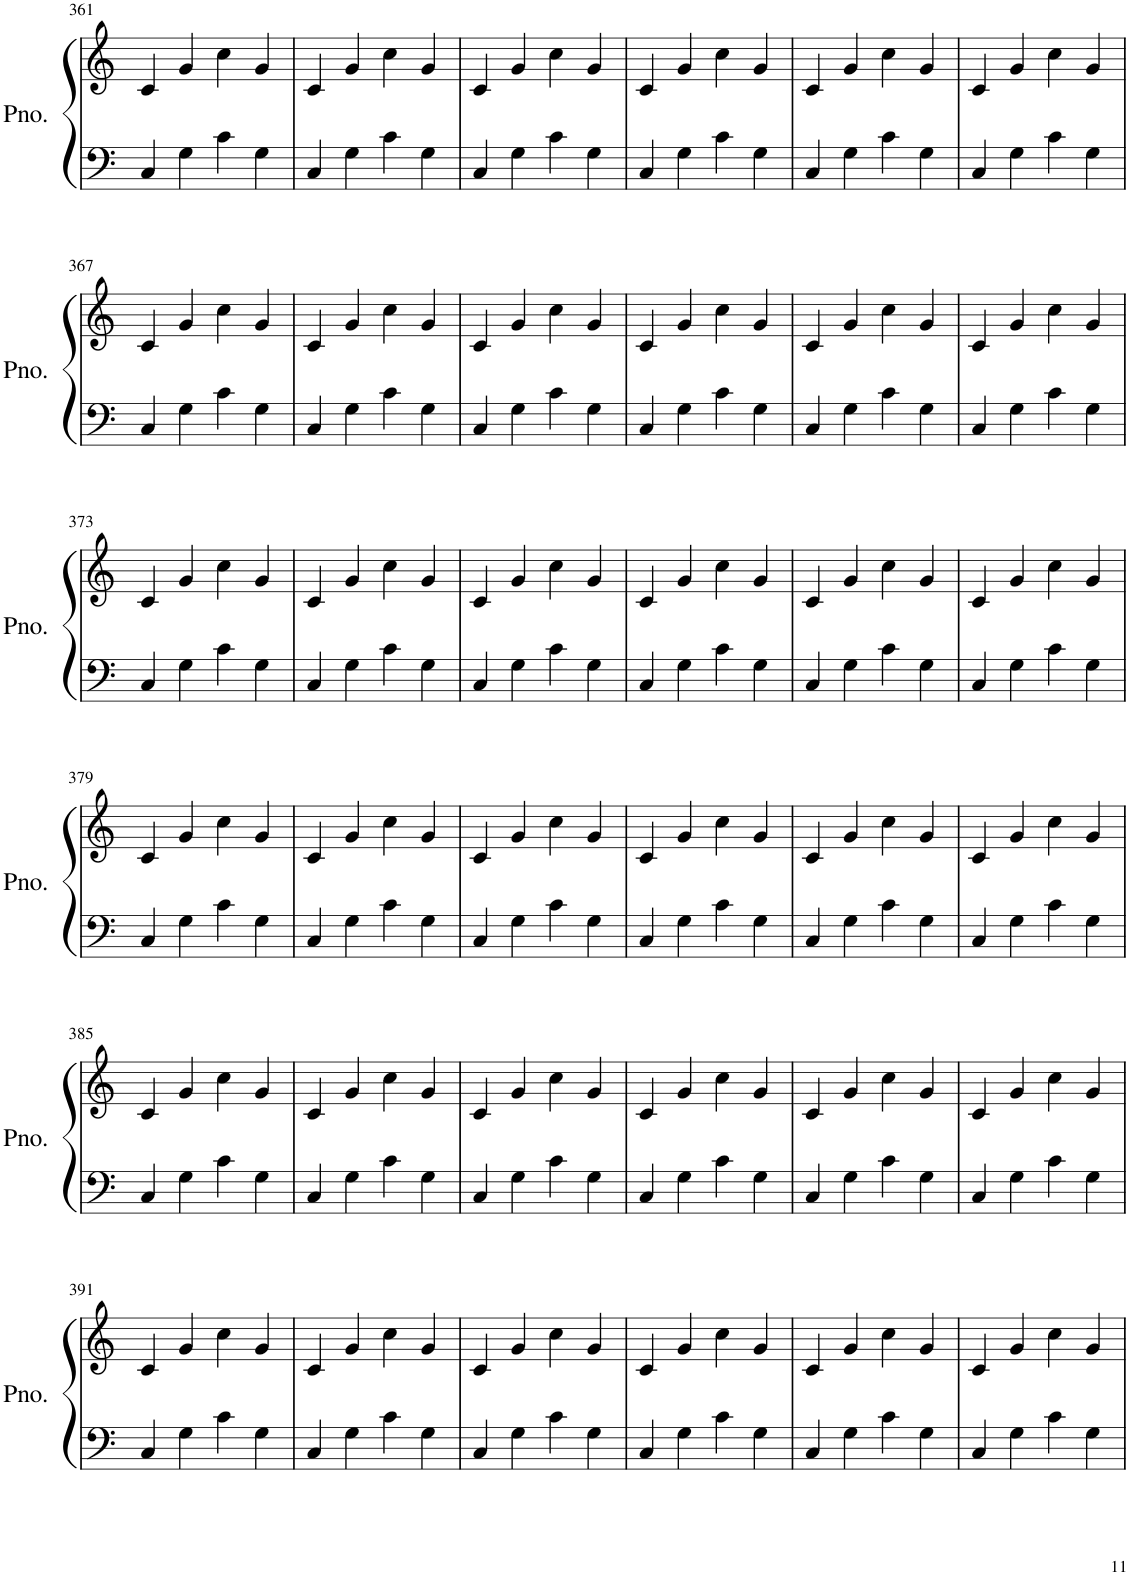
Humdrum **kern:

**kern	**kern
*part1	*part1
*staff2	*staff1
*I"Piano	*
*I'Pno.	*
!!LO:PB:g=z
*clefF4	*clefG2
*k[]	*k[]
*M4/4	*M4/4
=361	=361
4C/	4c/
4G\	4g/
4c\	4cc\
4G\	4g/
=362	=362
4C/	4c/
4G\	4g/
4c\	4cc\
4G\	4g/
=363	=363
4C/	4c/
4G\	4g/
4c\	4cc\
4G\	4g/
=364	=364
4C/	4c/
4G\	4g/
4c\	4cc\
4G\	4g/
=365	=365
4C/	4c/
4G\	4g/
4c\	4cc\
4G\	4g/
=366	=366
4C/	4c/
4G\	4g/
4c\	4cc\
4G\	4g/
!!LO:LB:g=z
=367	=367
4C/	4c/
4G\	4g/
4c\	4cc\
4G\	4g/
=368	=368
4C/	4c/
4G\	4g/
4c\	4cc\
4G\	4g/
=369	=369
4C/	4c/
4G\	4g/
4c\	4cc\
4G\	4g/
=370	=370
4C/	4c/
4G\	4g/
4c\	4cc\
4G\	4g/
=371	=371
4C/	4c/
4G\	4g/
4c\	4cc\
4G\	4g/
=372	=372
4C/	4c/
4G\	4g/
4c\	4cc\
4G\	4g/
!!LO:LB:g=z
=373	=373
4C/	4c/
4G\	4g/
4c\	4cc\
4G\	4g/
=374	=374
4C/	4c/
4G\	4g/
4c\	4cc\
4G\	4g/
=375	=375
4C/	4c/
4G\	4g/
4c\	4cc\
4G\	4g/
=376	=376
4C/	4c/
4G\	4g/
4c\	4cc\
4G\	4g/
=377	=377
4C/	4c/
4G\	4g/
4c\	4cc\
4G\	4g/
=378	=378
4C/	4c/
4G\	4g/
4c\	4cc\
4G\	4g/
!!LO:LB:g=z
=379	=379
4C/	4c/
4G\	4g/
4c\	4cc\
4G\	4g/
=380	=380
4C/	4c/
4G\	4g/
4c\	4cc\
4G\	4g/
=381	=381
4C/	4c/
4G\	4g/
4c\	4cc\
4G\	4g/
=382	=382
4C/	4c/
4G\	4g/
4c\	4cc\
4G\	4g/
=383	=383
4C/	4c/
4G\	4g/
4c\	4cc\
4G\	4g/
=384	=384
4C/	4c/
4G\	4g/
4c\	4cc\
4G\	4g/
!!LO:LB:g=z
=385	=385
4C/	4c/
4G\	4g/
4c\	4cc\
4G\	4g/
=386	=386
4C/	4c/
4G\	4g/
4c\	4cc\
4G\	4g/
=387	=387
4C/	4c/
4G\	4g/
4c\	4cc\
4G\	4g/
=388	=388
4C/	4c/
4G\	4g/
4c\	4cc\
4G\	4g/
=389	=389
4C/	4c/
4G\	4g/
4c\	4cc\
4G\	4g/
=390	=390
4C/	4c/
4G\	4g/
4c\	4cc\
4G\	4g/
!!LO:LB:g=z
=391	=391
4C/	4c/
4G\	4g/
4c\	4cc\
4G\	4g/
=392	=392
4C/	4c/
4G\	4g/
4c\	4cc\
4G\	4g/
=393	=393
4C/	4c/
4G\	4g/
4c\	4cc\
4G\	4g/
=394	=394
4C/	4c/
4G\	4g/
4c\	4cc\
4G\	4g/
=395	=395
4C/	4c/
4G\	4g/
4c\	4cc\
4G\	4g/
=396	=396
4C/	4c/
4G\	4g/
4c\	4cc\
4G\	4g/
=	=
*-	*-
